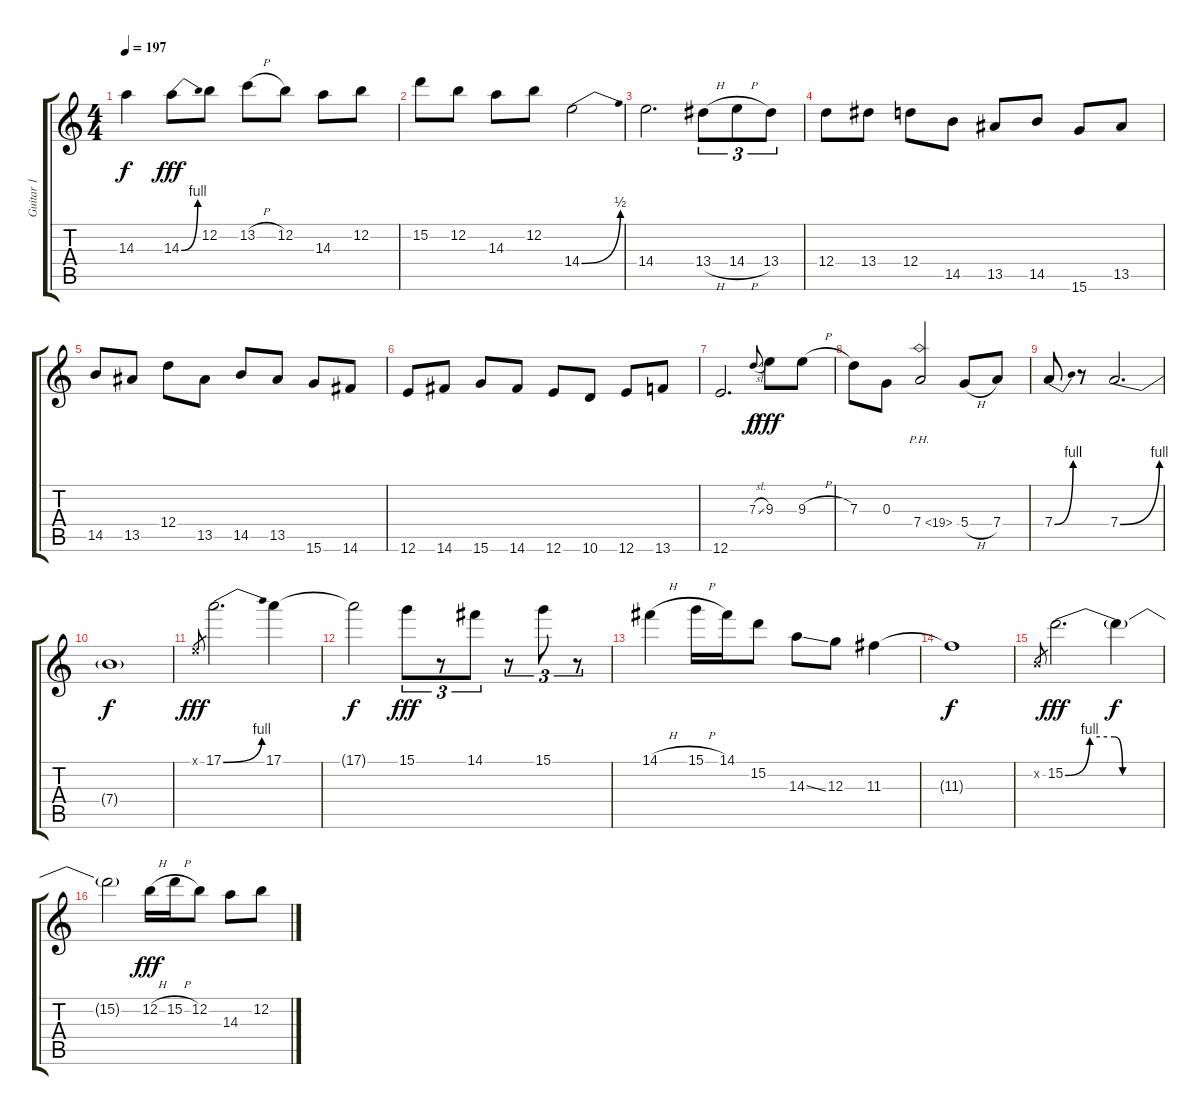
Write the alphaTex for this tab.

\track ("Guitar 1" "Guitar 1") {instrument distortionguitar}
\staff {score tabs}
\tuning (E4 B3 G3 D3 A2 E2) {hide}
\ts (4 4)
\tempo 197
\clef g2
\ks c
14.3{t}.4{dy f} 14.3{be (bend 0 0 60 4)}.8{dy fff} 12.2.8 13.2{h}.8 12.2.8 14.3.8 12.2.8 |
15.2.8 12.2.8 14.3.8 12.2.8 14.4{be (bend 0 0 60 2)}.2 |
14.4.2{d} 13.4{h}.8{tu (3 2)} 14.4{h}.8{tu (3 2)} 13.4.8{tu (3 2)} |
12.4.8 13.4.8 12.4.8 14.5.8 13.5.8 14.5.8 15.6.8 13.5.8 |
14.5.8 13.5.8 12.4.8 13.5.8 14.5.8 13.5.8 15.6.8 14.6.8 |
12.6.8 14.6.8 15.6.8 14.6.8 12.6.8 10.6.8 12.6.8 13.6.8 |
12.6.2{d} 7.3{sl}.8{gr onbeat dy f} 9.3.8{dy fff} 9.3{h}.8 |
7.3.8 0.3.8 7.4{ph 12}.2 5.4{h}.8 7.4.8 |
7.4{be (bend 0 0 60 4)}.8 r.8 7.4{be (bend 0 0 60 4)}.2{d} |
7.4{t}.1{dy f} |
0.1{x}.8{gr dy fff} 17.1{be (bend 0 0 60 4)}.2{d} 17.1.4 |
17.1{t}.2{dy f} 15.1.8{tu (3 2) dy fff} r.8{tu (3 2)} 14.1.8{tu (3 2)} r.8{tu (3 2)} 15.1.8{tu (3 2)} r.8{tu (3 2)} |
14.1{h}.4 15.1{h}.16 14.1.16 15.2.8 14.3{ss}.8 12.3.8 11.3.4 |
11.3{t}.1{dy f} |
0.2{x}.8{gr} 15.2{be (custom 0 0 15 4 30 4 35 0 45 0 60 0)}.2{d dy fff} 15.2{t}.4{dy f} |
15.2{t}.2 12.2{h}.16{dy fff} 15.2{h}.16 12.2.8 14.3.8 12.2.8
